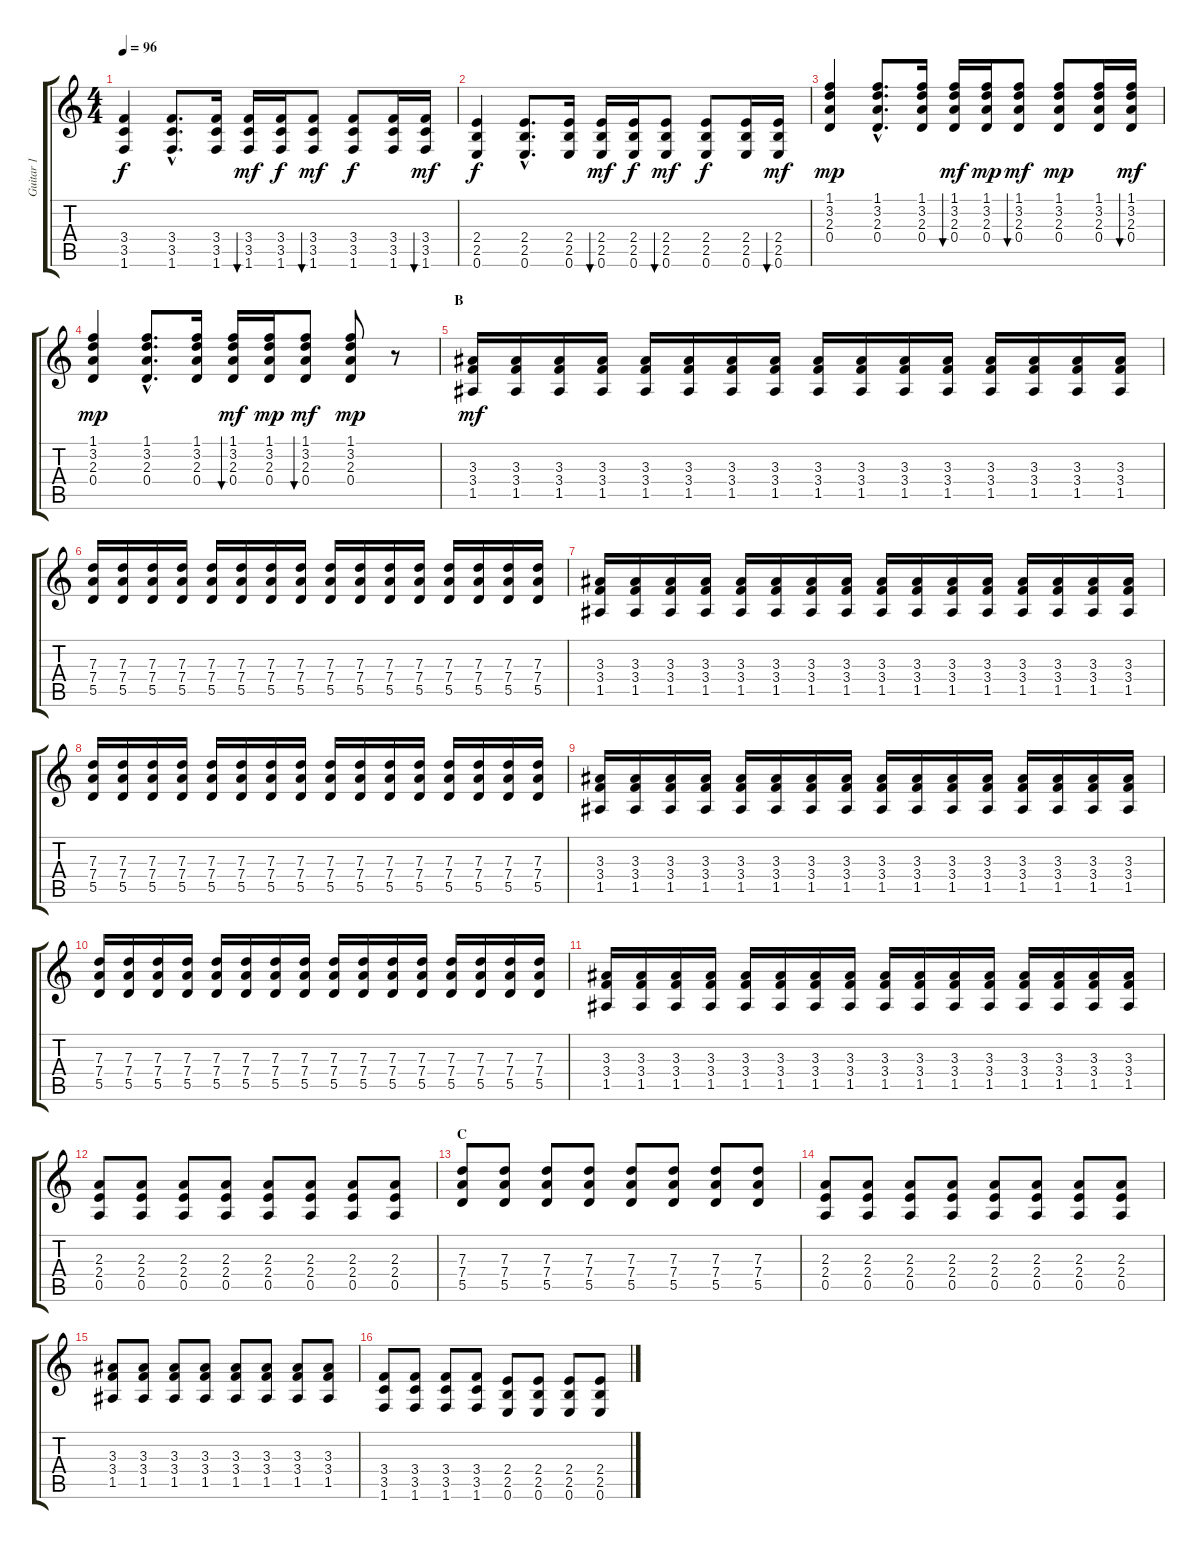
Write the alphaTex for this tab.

\track ("Guitar 1" "Guitar 1") {instrument overdrivenguitar}
\staff {score tabs}
\tuning (E4 B3 G3 D3 A2 E2) {hide}
\ts (4 4)
\tempo 96
\clef g2
\ks c
(3.4 3.5 1.6).4{dy f} (3.4{hac} 3.5{hac} 1.6{hac}).8{d} (3.4 3.5 1.6).16 (3.4 3.5 1.6).16{bu 30 dy mf} (3.4 3.5 1.6).16{dy f} (3.4 3.5 1.6).8{bu 30 dy mf} (3.4 3.5 1.6).8{dy f} (3.4 3.5 1.6).16 (3.4 3.5 1.6).16{bu 30 dy mf} |
(2.4 2.5 0.6).4{dy f} (2.4{hac} 2.5{hac} 0.6{hac}).8{d} (2.4 2.5 0.6).16 (2.4 2.5 0.6).16{bu 30 dy mf} (2.4 2.5 0.6).16{dy f} (2.4 2.5 0.6).8{bu 30 dy mf} (2.4 2.5 0.6).8{dy f} (2.4 2.5 0.6).16 (2.4 2.5 0.6).16{bu 30 dy mf} |
(1.1 3.2 2.3 0.4).4{dy mp} (1.1{hac} 3.2{hac} 2.3{hac} 0.4{hac}).8{d} (1.1 3.2 2.3 0.4).16 (1.1 3.2 2.3 0.4).16{bu 30 dy mf} (1.1 3.2 2.3 0.4).16{dy mp} (1.1 3.2 2.3 0.4).8{bu 30 dy mf} (1.1 3.2 2.3 0.4).8{dy mp} (1.1 3.2 2.3 0.4).16 (1.1 3.2 2.3 0.4).16{bu 30 dy mf} |
(1.1 3.2 2.3 0.4).4{dy mp} (1.1{hac} 3.2{hac} 2.3{hac} 0.4{hac}).8{d} (1.1 3.2 2.3 0.4).16 (1.1 3.2 2.3 0.4).16{bu 30 dy mf} (1.1 3.2 2.3 0.4).16{dy mp} (1.1 3.2 2.3 0.4).8{bu 30 dy mf} (1.1 3.2 2.3 0.4).8{dy mp} r.8 |
\section ("" "B")
(3.3 3.4 1.5).16{dy mf volume 10 instrument overdrivenguitar} (3.3 3.4 1.5).16 (3.3 3.4 1.5).16 (3.3 3.4 1.5).16 (3.3 3.4 1.5).16 (3.3 3.4 1.5).16 (3.3 3.4 1.5).16 (3.3 3.4 1.5).16 (3.3 3.4 1.5).16 (3.3 3.4 1.5).16 (3.3 3.4 1.5).16 (3.3 3.4 1.5).16 (3.3 3.4 1.5).16 (3.3 3.4 1.5).16 (3.3 3.4 1.5).16 (3.3 3.4 1.5).16 |
(7.3 7.4 5.5).16 (7.3 7.4 5.5).16 (7.3 7.4 5.5).16 (7.3 7.4 5.5).16 (7.3 7.4 5.5).16 (7.3 7.4 5.5).16 (7.3 7.4 5.5).16 (7.3 7.4 5.5).16 (7.3 7.4 5.5).16 (7.3 7.4 5.5).16 (7.3 7.4 5.5).16 (7.3 7.4 5.5).16 (7.3 7.4 5.5).16 (7.3 7.4 5.5).16 (7.3 7.4 5.5).16 (7.3 7.4 5.5).16 |
(3.3 3.4 1.5).16 (3.3 3.4 1.5).16 (3.3 3.4 1.5).16 (3.3 3.4 1.5).16 (3.3 3.4 1.5).16 (3.3 3.4 1.5).16 (3.3 3.4 1.5).16 (3.3 3.4 1.5).16 (3.3 3.4 1.5).16 (3.3 3.4 1.5).16 (3.3 3.4 1.5).16 (3.3 3.4 1.5).16 (3.3 3.4 1.5).16 (3.3 3.4 1.5).16 (3.3 3.4 1.5).16 (3.3 3.4 1.5).16 |
(7.3 7.4 5.5).16 (7.3 7.4 5.5).16 (7.3 7.4 5.5).16 (7.3 7.4 5.5).16 (7.3 7.4 5.5).16 (7.3 7.4 5.5).16 (7.3 7.4 5.5).16 (7.3 7.4 5.5).16 (7.3 7.4 5.5).16 (7.3 7.4 5.5).16 (7.3 7.4 5.5).16 (7.3 7.4 5.5).16 (7.3 7.4 5.5).16 (7.3 7.4 5.5).16 (7.3 7.4 5.5).16 (7.3 7.4 5.5).16 |
(3.3 3.4 1.5).16 (3.3 3.4 1.5).16 (3.3 3.4 1.5).16 (3.3 3.4 1.5).16 (3.3 3.4 1.5).16 (3.3 3.4 1.5).16 (3.3 3.4 1.5).16 (3.3 3.4 1.5).16 (3.3 3.4 1.5).16 (3.3 3.4 1.5).16 (3.3 3.4 1.5).16 (3.3 3.4 1.5).16 (3.3 3.4 1.5).16 (3.3 3.4 1.5).16 (3.3 3.4 1.5).16 (3.3 3.4 1.5).16 |
(7.3 7.4 5.5).16 (7.3 7.4 5.5).16 (7.3 7.4 5.5).16 (7.3 7.4 5.5).16 (7.3 7.4 5.5).16 (7.3 7.4 5.5).16 (7.3 7.4 5.5).16 (7.3 7.4 5.5).16 (7.3 7.4 5.5).16 (7.3 7.4 5.5).16 (7.3 7.4 5.5).16 (7.3 7.4 5.5).16 (7.3 7.4 5.5).16 (7.3 7.4 5.5).16 (7.3 7.4 5.5).16 (7.3 7.4 5.5).16 |
(3.3 3.4 1.5).16 (3.3 3.4 1.5).16 (3.3 3.4 1.5).16 (3.3 3.4 1.5).16 (3.3 3.4 1.5).16 (3.3 3.4 1.5).16 (3.3 3.4 1.5).16 (3.3 3.4 1.5).16 (3.3 3.4 1.5).16 (3.3 3.4 1.5).16 (3.3 3.4 1.5).16 (3.3 3.4 1.5).16 (3.3 3.4 1.5).16 (3.3 3.4 1.5).16 (3.3 3.4 1.5).16 (3.3 3.4 1.5).16 |
(2.3 2.4 0.5).8 (2.3 2.4 0.5).8 (2.3 2.4 0.5).8 (2.3 2.4 0.5).8 (2.3 2.4 0.5).8 (2.3 2.4 0.5).8 (2.3 2.4 0.5).8 (2.3 2.4 0.5).8 |
\section ("" "C")
(7.3 7.4 5.5).8 (7.3 7.4 5.5).8 (7.3 7.4 5.5).8 (7.3 7.4 5.5).8 (7.3 7.4 5.5).8 (7.3 7.4 5.5).8 (7.3 7.4 5.5).8 (7.3 7.4 5.5).8 |
(2.3 2.4 0.5).8 (2.3 2.4 0.5).8 (2.3 2.4 0.5).8 (2.3 2.4 0.5).8 (2.3 2.4 0.5).8 (2.3 2.4 0.5).8 (2.3 2.4 0.5).8 (2.3 2.4 0.5).8 |
(3.3 3.4 1.5).8 (3.3 3.4 1.5).8 (3.3 3.4 1.5).8 (3.3 3.4 1.5).8 (3.3 3.4 1.5).8 (3.3 3.4 1.5).8 (3.3 3.4 1.5).8 (3.3 3.4 1.5).8 |
(3.4 3.5 1.6).8 (3.4 3.5 1.6).8 (3.4 3.5 1.6).8 (3.4 3.5 1.6).8 (2.4 2.5 0.6).8 (2.4 2.5 0.6).8 (2.4 2.5 0.6).8 (2.4 2.5 0.6).8
